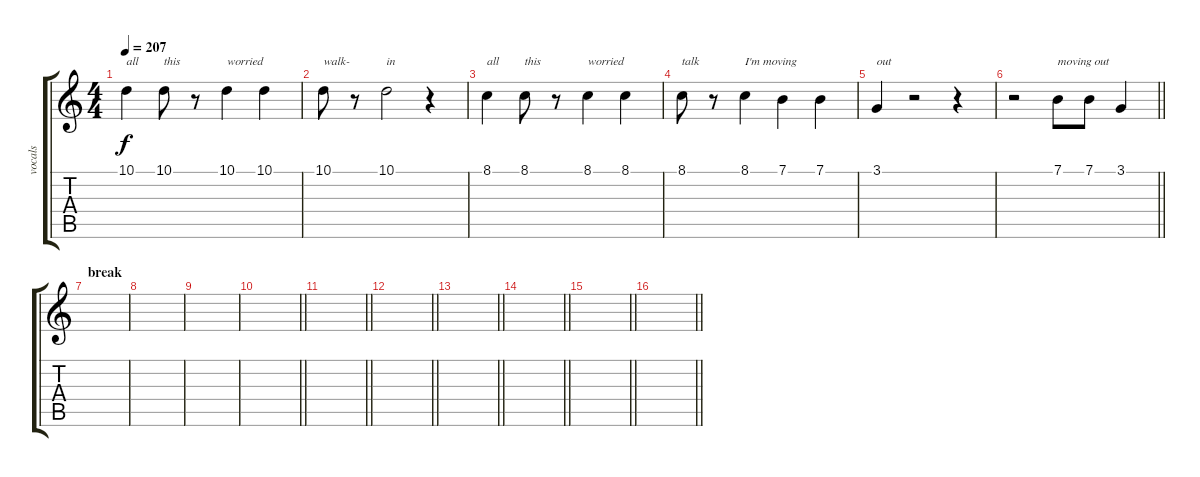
\track ("vocals" "vocals") {instrument harmonica}
\staff {score tabs}
\tuning (E4 B3 G3 D3 A2 E2) {hide}
\ts (4 4)
\tempo 207
\clef g2
\ks c
10.1.4{txt "all" dy f} 10.1.8{txt "this"} r.8 10.1.4{txt "worried"} 10.1.4 |
10.1.8{txt "walk-"} r.8 10.1.2{txt "in"} r.4 |
8.1.4{txt "all"} 8.1.8{txt "this"} r.8 8.1.4{txt "worried"} 8.1.4 |
8.1.8{txt "talk"} r.8 8.1.4{txt "I'm moving"} 7.1.4 7.1.4 |
3.1.4{txt "out"} r.2 r.4 |
\barLineRight lightlight
r.2 7.1.8{txt "moving out"} 7.1.8 3.1.4 |
\section ("" "break")
|
|
|
\barLineRight lightlight
|
\barLineRight lightlight
|
\barLineRight lightlight
|
\barLineRight lightlight
|
\barLineRight lightlight
|
\barLineRight lightlight
|
\barLineRight lightlight
